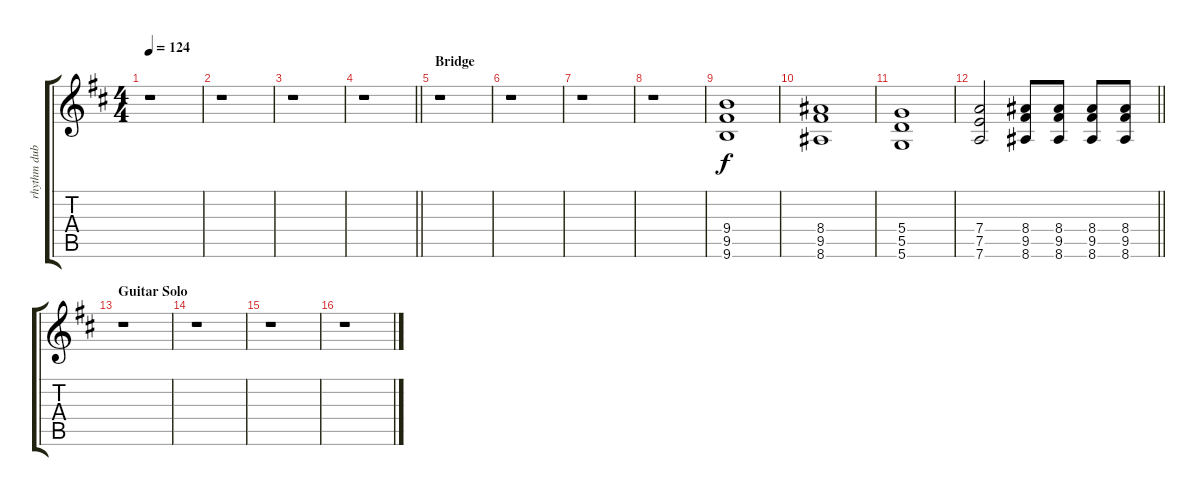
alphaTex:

\track ("rhythm dub" "rhythm dub") {instrument distortionguitar}
\staff {score tabs}
\tuning (E4 B3 G3 D3 A2 D2) {hide}
\ts (4 4)
\tempo 124
\clef g2
\ks d
r.1{dy f} |
r.1 |
r.1 |
\barLineRight lightlight
r.1 |
\section ("" "Bridge")
r.1 |
r.1 |
r.1 |
r.1 |
(9.4 9.5 9.6).1 |
(8.4 9.5 8.6).1 |
(5.4 5.5 5.6).1 |
\barLineRight lightlight
(7.4 7.5 7.6).2 (8.4 9.5 8.6).8 (8.4 9.5 8.6).8 (8.4 9.5 8.6).8 (8.4 9.5 8.6).8 |
\section ("" "Guitar Solo")
r.1 |
r.1 |
r.1 |
r.1
